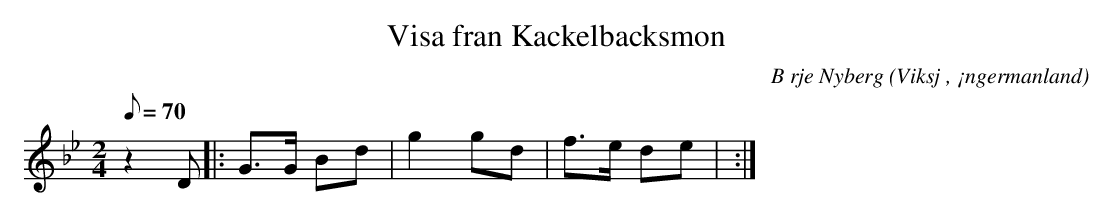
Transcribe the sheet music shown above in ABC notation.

X:1
T:Visa fran Kackelbacksmon
C:B rje Nyberg
O:Viksj , ¡ngermanland
M:2/4
L:1/8
Q:70
K:Gm
z2 D|: G>G Bd | g2 gd | f>e de | :|
